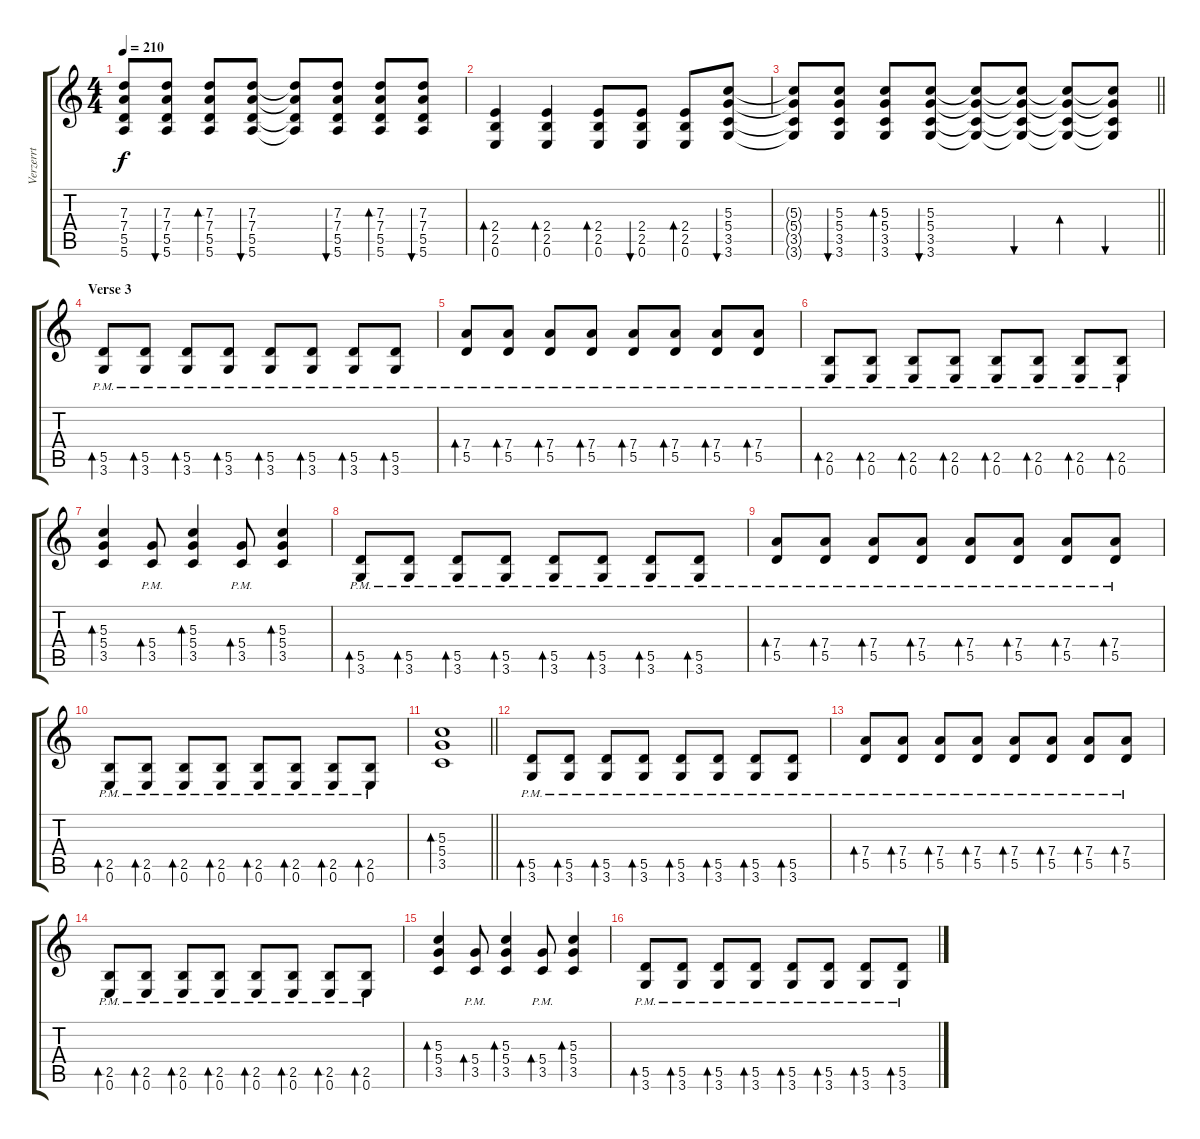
\track ("Verzerrt" "Verzerrt") {instrument distortionguitar}
\staff {score tabs}
\tuning (E4 B3 G3 D3 A2 E2) {hide}
\ts (4 4)
\tempo 210
\clef g2
\ks c
(7.3{t} 7.4{t} 5.5{t} 5.6{t}).8{dy f} (7.3 7.4 5.5 5.6).8{bu 60} (7.3 7.4 5.5 5.6).8{bd 60} (7.3 7.4 5.5 5.6).8{bu 60} (7.3{t} 7.4{t} 5.5{t} 5.6{t}).8 (7.3 7.4 5.5 5.6).8{bu 60} (7.3 7.4 5.5 5.6).8{bd 60} (7.3 7.4 5.5 5.6).8{bu 60} |
(2.4 2.5 0.6).4{bd 60} (2.4 2.5 0.6).4{bd 60} (2.4 2.5 0.6).8{bd 60} (2.4 2.5 0.6).8{bu 60} (2.4 2.5 0.6).8{bd 60} (5.3 5.4 3.5 3.6).8{bu 60} |
\barLineRight lightlight
(5.3{t} 5.4{t} 3.5{t} 3.6{t}).8 (5.3 5.4 3.5 3.6).8{bu 60} (5.3 5.4 3.5 3.6).8{bd 60} (5.3 5.4 3.5 3.6).8{bu 60} (5.3{t} 5.4{t} 3.5{t} 3.6{t}).8 (5.3{t} 5.4{t} 3.5{t} 3.6{t}).8{bu 60} (5.3{t} 5.4{t} 3.5{t} 3.6{t}).8{bd 60} (5.3{t} 5.4{t} 3.5{t} 3.6{t}).8{bu 60} |
\section ("" "Verse 3")
(5.5{pm} 3.6{pm}).8{bd 60} (5.5{pm} 3.6{pm}).8{bd 60} (5.5{pm} 3.6{pm}).8{bd 60} (5.5{pm} 3.6{pm}).8{bd 60} (5.5{pm} 3.6{pm}).8{bd 60} (5.5{pm} 3.6{pm}).8{bd 60} (5.5{pm} 3.6{pm}).8{bd 60} (5.5{pm} 3.6{pm}).8{bd 60} |
(7.4{pm} 5.5{pm}).8{bd 60} (7.4{pm} 5.5{pm}).8{bd 60} (7.4{pm} 5.5{pm}).8{bd 60} (7.4{pm} 5.5{pm}).8{bd 60} (7.4{pm} 5.5{pm}).8{bd 60} (7.4{pm} 5.5{pm}).8{bd 60} (7.4{pm} 5.5{pm}).8{bd 60} (7.4{pm} 5.5{pm}).8{bd 60} |
(2.5{pm} 0.6{pm}).8{bd 60} (2.5{pm} 0.6{pm}).8{bd 60} (2.5{pm} 0.6{pm}).8{bd 60} (2.5{pm} 0.6{pm}).8{bd 60} (2.5{pm} 0.6{pm}).8{bd 60} (2.5{pm} 0.6{pm}).8{bd 60} (2.5{pm} 0.6{pm}).8{bd 60} (2.5{pm} 0.6{pm}).8{bd 60} |
(5.3 5.4 3.5).4{bd 60} (5.4{pm} 3.5{pm}).8{bd 60} (5.3 5.4 3.5).4{bd 60} (5.4{pm} 3.5{pm}).8{bd 60} (5.3 5.4 3.5).4{bd 60} |
(5.5{pm} 3.6{pm}).8{bd 60} (5.5{pm} 3.6{pm}).8{bd 60} (5.5{pm} 3.6{pm}).8{bd 60} (5.5{pm} 3.6{pm}).8{bd 60} (5.5{pm} 3.6{pm}).8{bd 60} (5.5{pm} 3.6{pm}).8{bd 60} (5.5{pm} 3.6{pm}).8{bd 60} (5.5{pm} 3.6{pm}).8{bd 60} |
(7.4{pm} 5.5{pm}).8{bd 60} (7.4{pm} 5.5{pm}).8{bd 60} (7.4{pm} 5.5{pm}).8{bd 60} (7.4{pm} 5.5{pm}).8{bd 60} (7.4{pm} 5.5{pm}).8{bd 60} (7.4{pm} 5.5{pm}).8{bd 60} (7.4{pm} 5.5{pm}).8{bd 60} (7.4{pm} 5.5{pm}).8{bd 60} |
(2.5{pm} 0.6{pm}).8{bd 60} (2.5{pm} 0.6{pm}).8{bd 60} (2.5{pm} 0.6{pm}).8{bd 60} (2.5{pm} 0.6{pm}).8{bd 60} (2.5{pm} 0.6{pm}).8{bd 60} (2.5{pm} 0.6{pm}).8{bd 60} (2.5{pm} 0.6{pm}).8{bd 60} (2.5{pm} 0.6{pm}).8{bd 60} |
\barLineRight lightlight
(5.3 5.4 3.5).1{bd 60} |
\section ("" "")
(5.5{pm} 3.6{pm}).8{bd 60} (5.5{pm} 3.6{pm}).8{bd 60} (5.5{pm} 3.6{pm}).8{bd 60} (5.5{pm} 3.6{pm}).8{bd 60} (5.5{pm} 3.6{pm}).8{bd 60} (5.5{pm} 3.6{pm}).8{bd 60} (5.5{pm} 3.6{pm}).8{bd 60} (5.5{pm} 3.6{pm}).8{bd 60} |
(7.4{pm} 5.5{pm}).8{bd 60} (7.4{pm} 5.5{pm}).8{bd 60} (7.4{pm} 5.5{pm}).8{bd 60} (7.4{pm} 5.5{pm}).8{bd 60} (7.4{pm} 5.5{pm}).8{bd 60} (7.4{pm} 5.5{pm}).8{bd 60} (7.4{pm} 5.5{pm}).8{bd 60} (7.4{pm} 5.5{pm}).8{bd 60} |
(2.5{pm} 0.6{pm}).8{bd 60} (2.5{pm} 0.6{pm}).8{bd 60} (2.5{pm} 0.6{pm}).8{bd 60} (2.5{pm} 0.6{pm}).8{bd 60} (2.5{pm} 0.6{pm}).8{bd 60} (2.5{pm} 0.6{pm}).8{bd 60} (2.5{pm} 0.6{pm}).8{bd 60} (2.5{pm} 0.6{pm}).8{bd 60} |
(5.3 5.4 3.5).4{bd 60} (5.4{pm} 3.5{pm}).8{bd 60} (5.3 5.4 3.5).4{bd 60} (5.4{pm} 3.5{pm}).8{bd 60} (5.3 5.4 3.5).4{bd 60} |
(5.5{pm} 3.6{pm}).8{bd 60} (5.5{pm} 3.6{pm}).8{bd 60} (5.5{pm} 3.6{pm}).8{bd 60} (5.5{pm} 3.6{pm}).8{bd 60} (5.5{pm} 3.6{pm}).8{bd 60} (5.5{pm} 3.6{pm}).8{bd 60} (5.5{pm} 3.6{pm}).8{bd 60} (5.5{pm} 3.6{pm}).8{bd 60}
